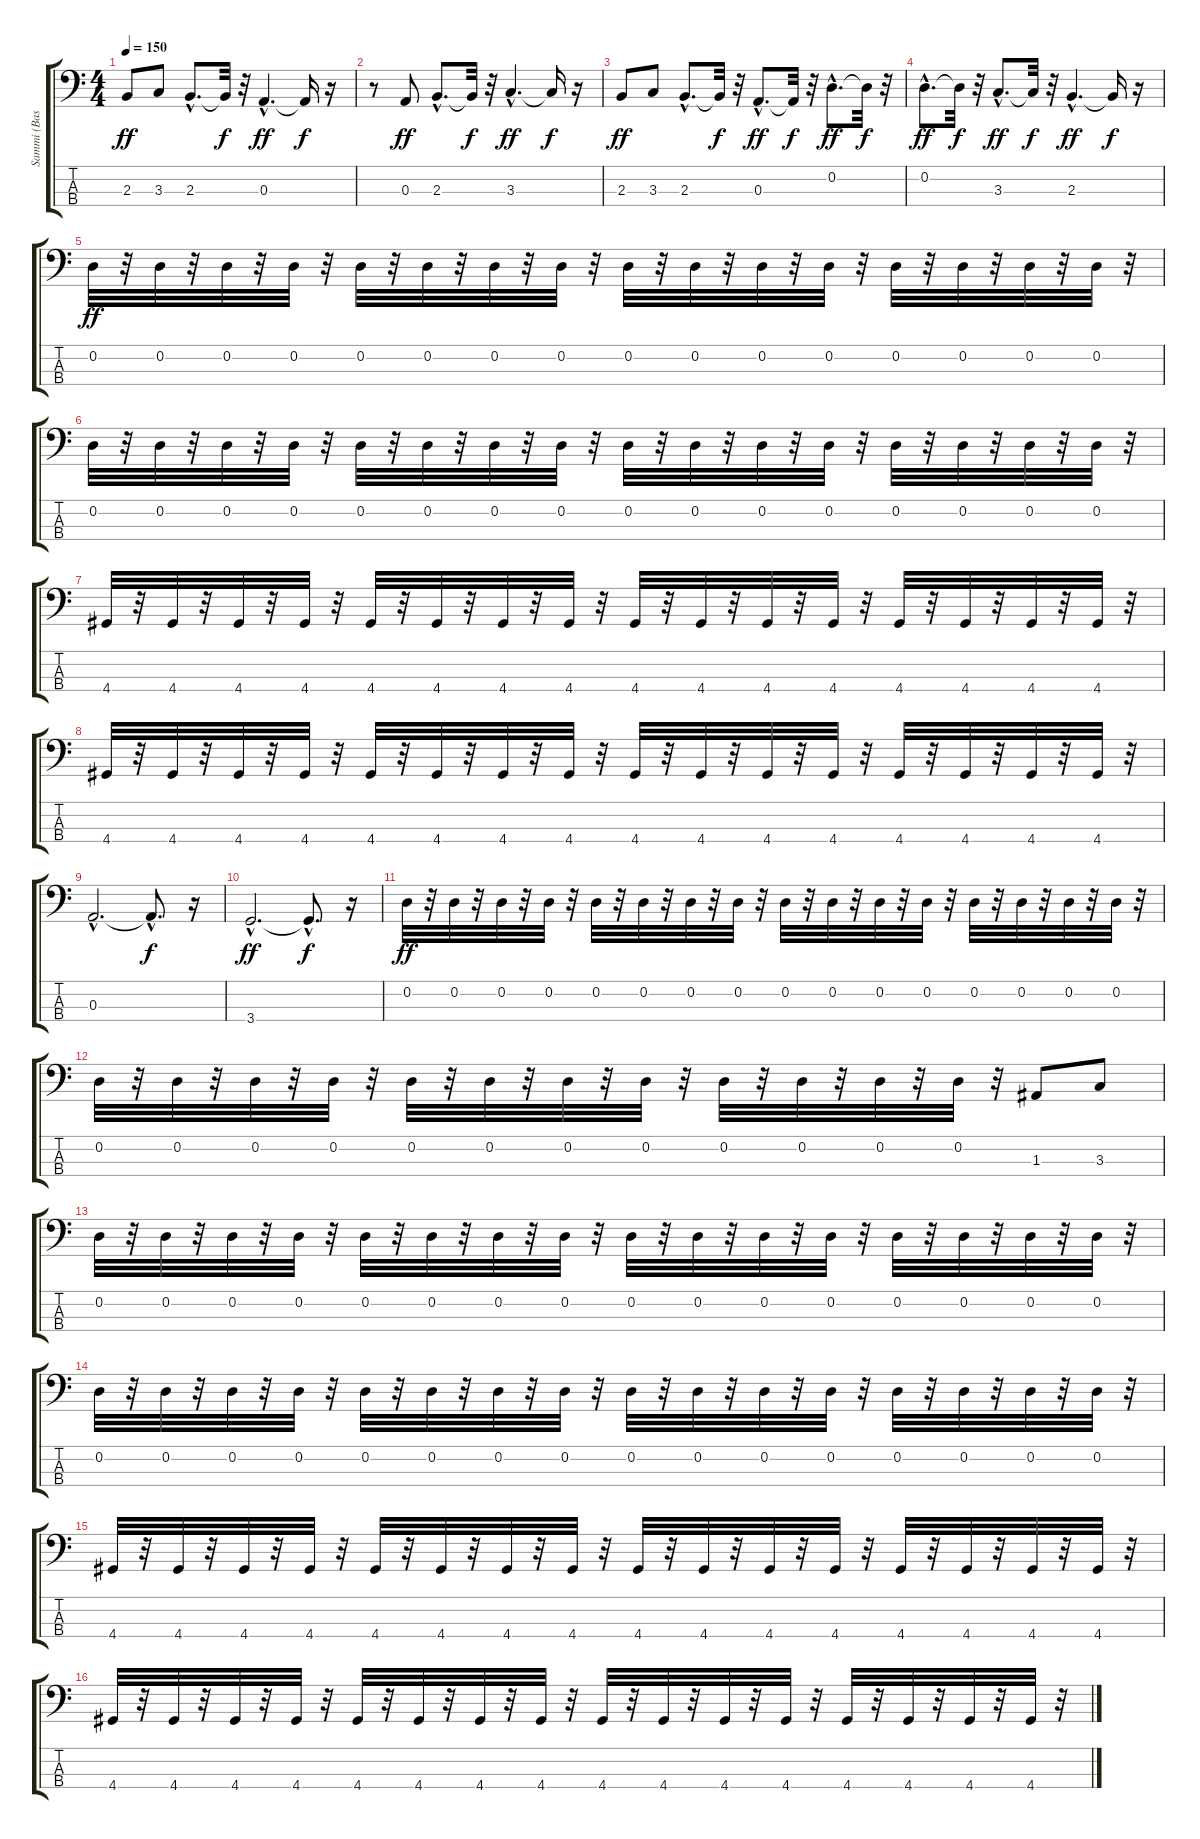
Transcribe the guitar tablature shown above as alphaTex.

\track ("Sammi (Bass Guitar)" "Sammi (Bas") {instrument electricbassfinger}
\staff {score tabs}
\tuning (G2 D2 A1 E1) {hide}
\ts (4 4)
\tempo 150
\clef f4
\ks c
2.3.8{dy ff} 3.3.8 2.3{hac}.8{d} 2.3{t}.32{dy f} r.32 0.3{hac}.4{d dy ff} 0.3{t}.16{dy f} r.16 |
r.8 0.3.8{dy ff} 2.3{hac}.8{d} 2.3{t}.32{dy f} r.32 3.3{hac}.4{d dy ff} 3.3{t}.16{dy f} r.16 |
2.3.8{dy ff} 3.3.8 2.3{hac}.8{d} 2.3{t}.32{dy f} r.32 0.3{hac}.8{d dy ff} 0.3{t}.32{dy f} r.32 0.2{hac}.8{d dy ff} 0.2{t}.32{dy f} r.32 |
0.2{hac}.8{d dy ff} 0.2{t}.32{dy f} r.32 3.3{hac}.8{d dy ff} 3.3{t}.32{dy f} r.32 2.3{hac}.4{d dy ff} 2.3{t}.16{dy f} r.16 |
0.2.32{dy ff} r.32 0.2.32 r.32 0.2.32 r.32 0.2.32 r.32 0.2.32 r.32 0.2.32 r.32 0.2.32 r.32 0.2.32 r.32 0.2.32 r.32 0.2.32 r.32 0.2.32 r.32 0.2.32 r.32 0.2.32 r.32 0.2.32 r.32 0.2.32 r.32 0.2.32 r.32 |
0.2.32 r.32 0.2.32 r.32 0.2.32 r.32 0.2.32 r.32 0.2.32 r.32 0.2.32 r.32 0.2.32 r.32 0.2.32 r.32 0.2.32 r.32 0.2.32 r.32 0.2.32 r.32 0.2.32 r.32 0.2.32 r.32 0.2.32 r.32 0.2.32 r.32 0.2.32 r.32 |
4.4.32 r.32 4.4.32 r.32 4.4.32 r.32 4.4.32 r.32 4.4.32 r.32 4.4.32 r.32 4.4.32 r.32 4.4.32 r.32 4.4.32 r.32 4.4.32 r.32 4.4.32 r.32 4.4.32 r.32 4.4.32 r.32 4.4.32 r.32 4.4.32 r.32 4.4.32 r.32 |
4.4.32 r.32 4.4.32 r.32 4.4.32 r.32 4.4.32 r.32 4.4.32 r.32 4.4.32 r.32 4.4.32 r.32 4.4.32 r.32 4.4.32 r.32 4.4.32 r.32 4.4.32 r.32 4.4.32 r.32 4.4.32 r.32 4.4.32 r.32 4.4.32 r.32 4.4.32 r.32 |
0.3{hac}.2{d} 0.3{hac t}.8{d dy f} r.16 |
3.4{hac}.2{d dy ff} 3.4{hac t}.8{d dy f} r.16 |
0.2.32{dy ff} r.32 0.2.32 r.32 0.2.32 r.32 0.2.32 r.32 0.2.32 r.32 0.2.32 r.32 0.2.32 r.32 0.2.32 r.32 0.2.32 r.32 0.2.32 r.32 0.2.32 r.32 0.2.32 r.32 0.2.32 r.32 0.2.32 r.32 0.2.32 r.32 0.2.32 r.32 |
0.2.32 r.32 0.2.32 r.32 0.2.32 r.32 0.2.32 r.32 0.2.32 r.32 0.2.32 r.32 0.2.32 r.32 0.2.32 r.32 0.2.32 r.32 0.2.32 r.32 0.2.32 r.32 0.2.32 r.32 1.3.8 3.3.8 |
0.2.32 r.32 0.2.32 r.32 0.2.32 r.32 0.2.32 r.32 0.2.32 r.32 0.2.32 r.32 0.2.32 r.32 0.2.32 r.32 0.2.32 r.32 0.2.32 r.32 0.2.32 r.32 0.2.32 r.32 0.2.32 r.32 0.2.32 r.32 0.2.32 r.32 0.2.32 r.32 |
0.2.32 r.32 0.2.32 r.32 0.2.32 r.32 0.2.32 r.32 0.2.32 r.32 0.2.32 r.32 0.2.32 r.32 0.2.32 r.32 0.2.32 r.32 0.2.32 r.32 0.2.32 r.32 0.2.32 r.32 0.2.32 r.32 0.2.32 r.32 0.2.32 r.32 0.2.32 r.32 |
4.4.32 r.32 4.4.32 r.32 4.4.32 r.32 4.4.32 r.32 4.4.32 r.32 4.4.32 r.32 4.4.32 r.32 4.4.32 r.32 4.4.32 r.32 4.4.32 r.32 4.4.32 r.32 4.4.32 r.32 4.4.32 r.32 4.4.32 r.32 4.4.32 r.32 4.4.32 r.32 |
4.4.32 r.32 4.4.32 r.32 4.4.32 r.32 4.4.32 r.32 4.4.32 r.32 4.4.32 r.32 4.4.32 r.32 4.4.32 r.32 4.4.32 r.32 4.4.32 r.32 4.4.32 r.32 4.4.32 r.32 4.4.32 r.32 4.4.32 r.32 4.4.32 r.32 4.4.32 r.32
